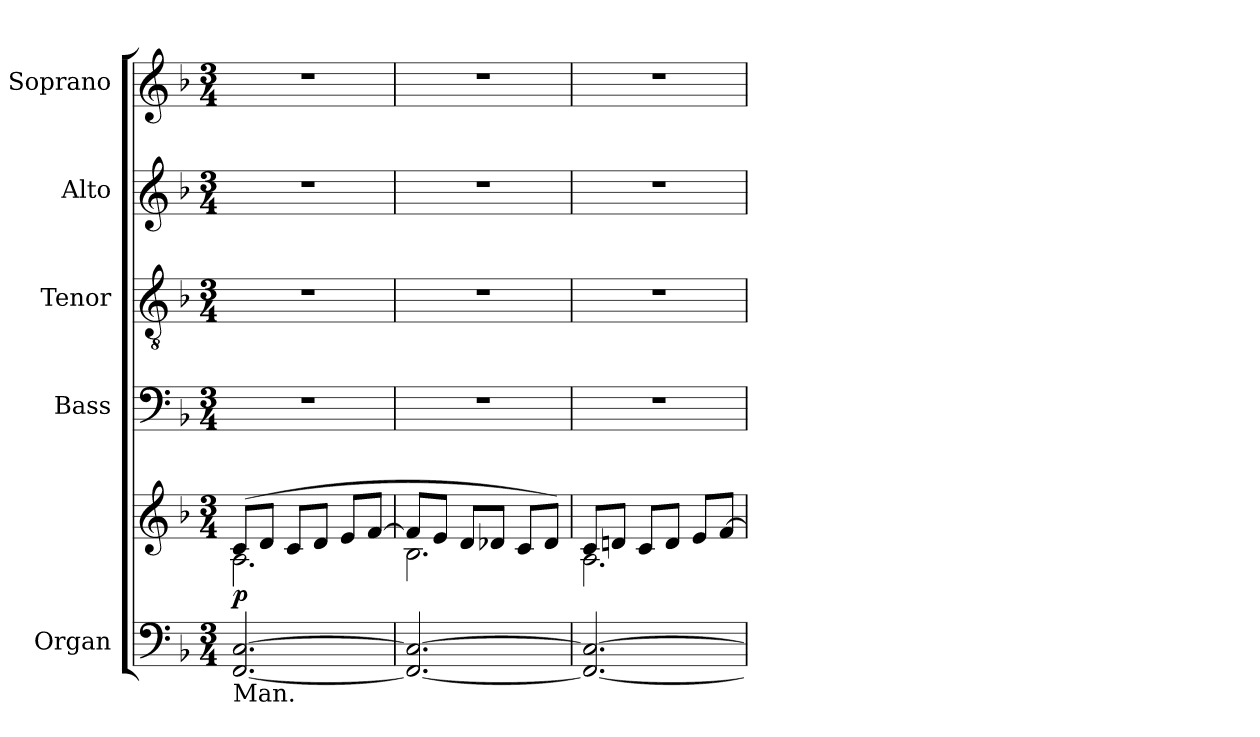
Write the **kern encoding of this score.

**kern	**kern	**dynam	**kern	**kern	**kern	**kern
*part5	*part5	*part5	*part4	*part3	*part2	*part1
*staff6	*staff5	*staff5/6	*staff4	*staff3	*staff2	*staff1
*I"Organ	*	*	*I"Bass	*I"Tenor	*I"Alto	*I"Soprano
*I'Org.	*	*	*I'B.	*I'T.	*I'A.	*I'S.
!!LO:PB:g=z
*clefF4	*clefG2	*	*clefF4	*clefGv2	*clefG2	*clefG2
*	*	*	*	*ITrd7c12	*	*
*k[b-]	*k[b-]	*	*k[b-]	*k[b-]	*k[b-]	*k[b-]
*F:	*F:	*	*F:	*F:	*F:	*F:
*M3/4	*M3/4	*	*M3/4	*M3/4	*M3/4	*M3/4
*MM120	*MM120	*	*MM120	*MM120	*MM120	*MM120
=1	=1	=1	=1	=1	=1	=1
*	*^	*	*	*	*	*
!LO:TX:b:t=Man.	!	!	!	!	!	!	!
!	!	!	!	!LO:N:vis=1	!LO:N:vis=1	!LO:N:vis=1	!LO:N:vis=1
[2.FFi/ [2.Ci	(8ci/L	2.Ai\	p	2.r	2.r	2.r	2.r
.	8di/J	.	.	.	.	.	.
.	8ci/L	.	.	.	.	.	.
.	8di/J	.	.	.	.	.	.
.	8ei/L	.	.	.	.	.	.
.	[8fi/J	.	.	.	.	.	.
=2	=2	=2	=2	=2	=2	=2	=2
!	!	!	!	!LO:N:vis=1	!LO:N:vis=1	!LO:N:vis=1	!LO:N:vis=1
2.FFi/_ 2.Ci_	8fi/L]	2.B-i\	.	2.r	2.r	2.r	2.r
.	8ei/J	.	.	.	.	.	.
.	8di/L	.	.	.	.	.	.
.	8d-Xi/J	.	.	.	.	.	.
.	8ci/L	.	.	.	.	.	.
.	8d-i/J)	.	.	.	.	.	.
=3	=3	=3	=3	=3	=3	=3	=3
!	!	!	!	!LO:N:vis=1	!LO:N:vis=1	!LO:N:vis=1	!LO:N:vis=1
2.FFi/_ 2.Ci_	8ci/L	2.Ai\	.	2.r	2.r	2.r	2.r
.	8dni/J	.	.	.	.	.	.
.	8ci/L	.	.	.	.	.	.
.	8di/J	.	.	.	.	.	.
.	8ei/L	.	.	.	.	.	.
.	[8fi/J	.	.	.	.	.	.
*	*v	*v	*	*	*	*	*
=	=	=	=	=	=	=
*-	*-	*-	*-	*-	*-	*-
